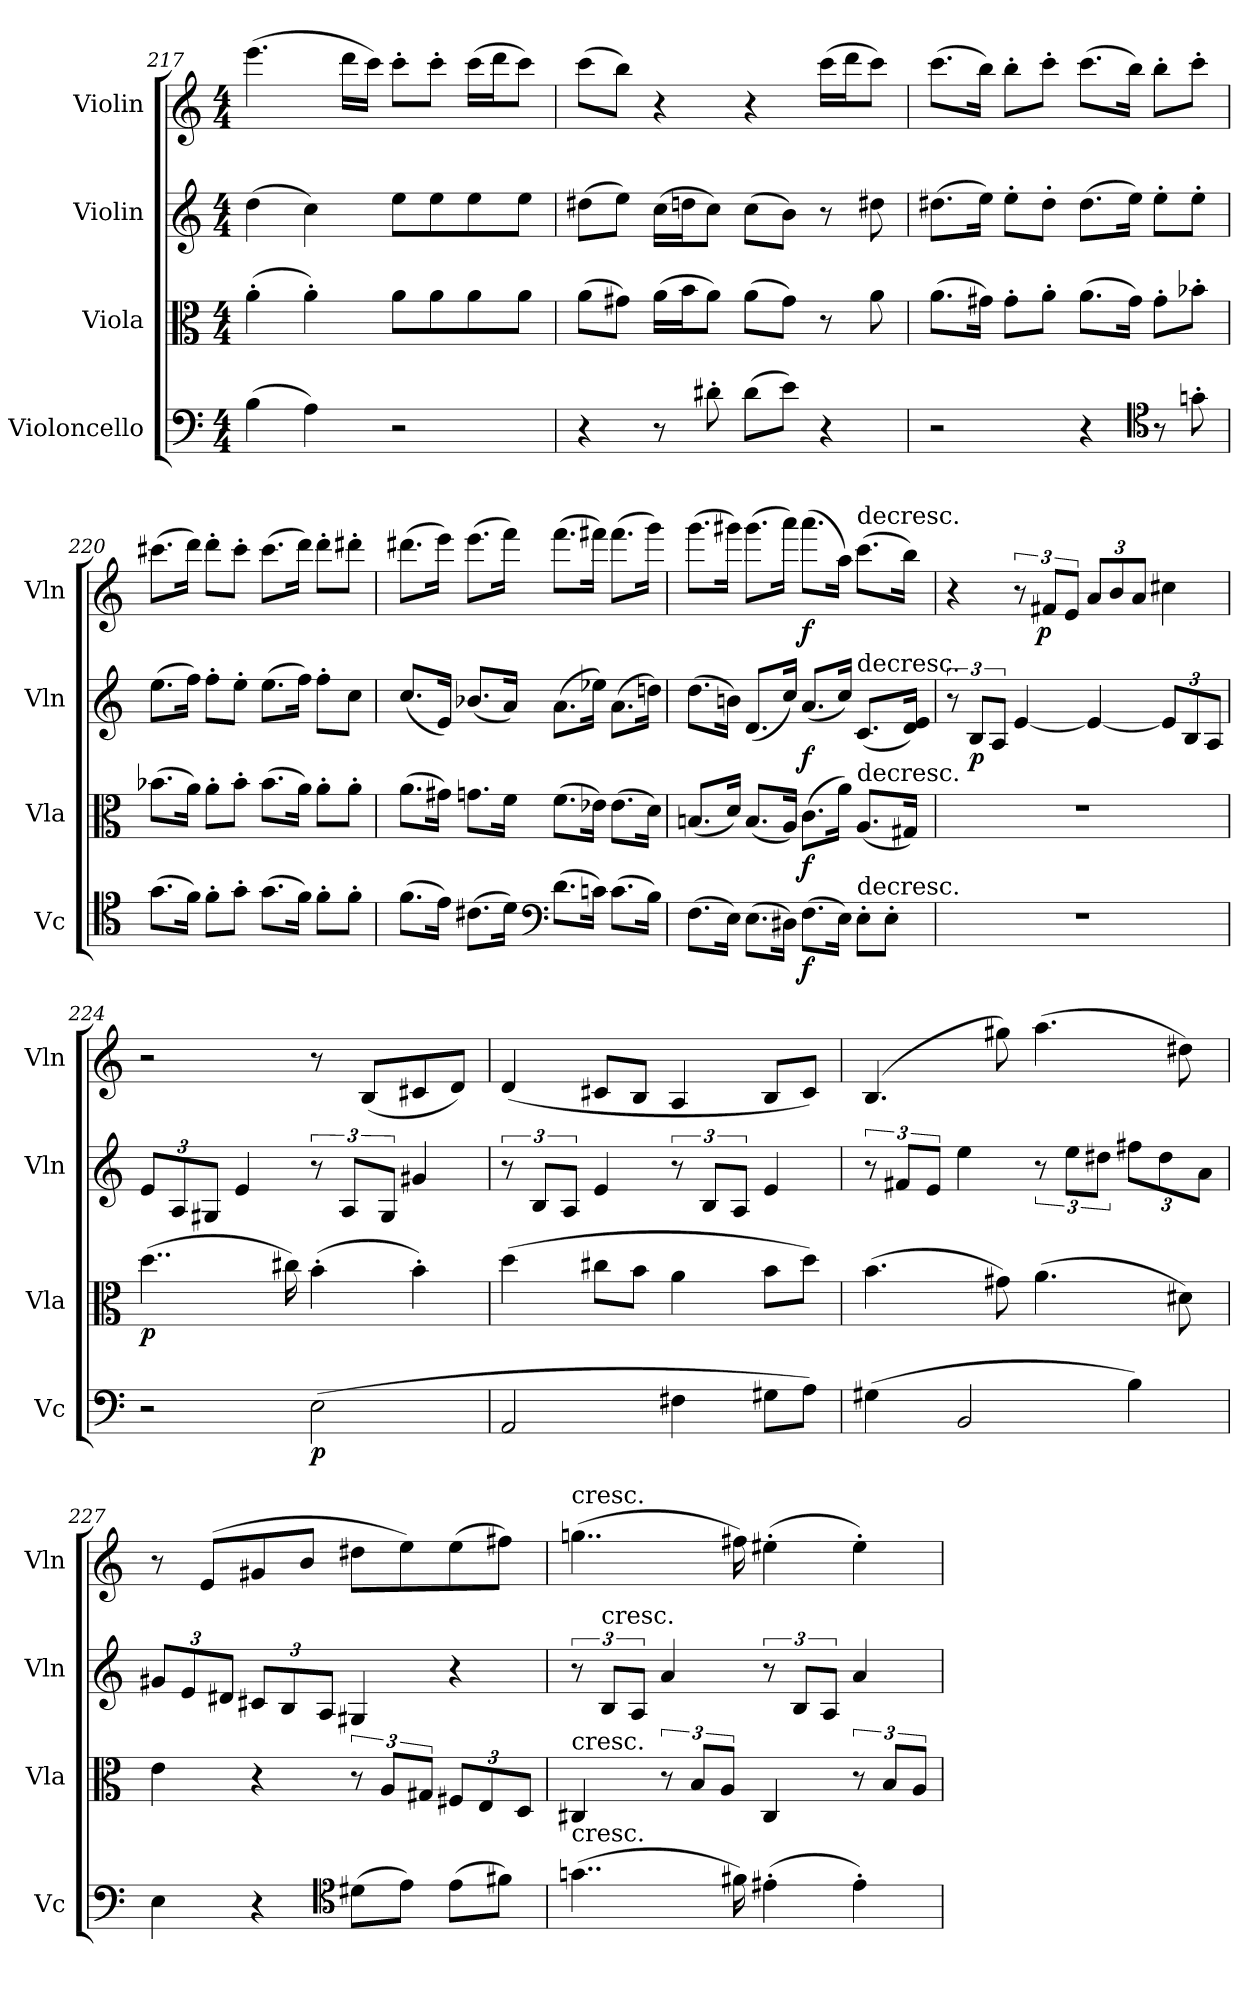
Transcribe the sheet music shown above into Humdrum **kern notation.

**kern	**dynam	**kern	**dynam	**kern	**dynam	**kern	**dynam
*part4	*part4	*part3	*part3	*part2	*part2	*part1	*part1
*staff4	*staff4	*staff3	*staff3	*staff2	*staff2	*staff1	*staff1
*I"Violoncello	*	*I"Viola	*	*I"Violin	*	*I"Violin	*
*I'Vc	*	*I'Vla	*	*I'Vln	*	*I'Vln	*
*clefF4	*	*clefC3	*	*clefG2	*	*clefG2	*
*k[]	*	*k[]	*	*k[]	*	*k[]	*
*M4/4	*	*M4/4	*	*M4/4	*	*M4/4	*
=217	=217	=217	=217	=217	=217	=217	=217
(4B\	.	(4a'\	.	(4dd\	.	(4.eee\	.
4A\)	.	4a'\)	.	4cc\)	.	.	.
.	.	.	.	.	.	16ddd\LL	.
.	.	.	.	.	.	16ccc\JJ)	.
2r	.	8a\L	.	8ee\L	.	8ccc'\L	.
.	.	8a\	.	8ee\	.	8ccc'\J	.
.	.	8a\	.	8ee\	.	(16ccc\LL	.
.	.	.	.	.	.	16ddd\J	.
.	.	8a\J	.	8ee\J	.	8ccc\J)	.
=218	=218	=218	=218	=218	=218	=218	=218
4r	.	(8a\L	.	(8dd#X\L	.	(8ccc\L	.
.	.	8g#X\J)	.	8ee\J)	.	8bb\J)	.
8r	.	(16a\LL	.	(16cc\LL	.	4r	.
.	.	16b\J	.	16ddn\J	.	.	.
8d#X'\	.	8a\J)	.	8cc\J)	.	.	.
(8d#\L	.	(8a\L	.	(8cc\L	.	4r	.
8e\J)	.	8g#\J)	.	8b\J)	.	.	.
4r	.	8r	.	8r	.	(16ccc\LL	.
.	.	.	.	.	.	16ddd\J	.
.	.	8a\	.	8dd#X\	.	8ccc\J)	.
=219	=219	=219	=219	=219	=219	=219	=219
2r	.	(8.a\L	.	(8.dd#X\L	.	(8.ccc\L	.
.	.	16g#X\Jk)	.	16ee\Jk)	.	16bb\Jk)	.
.	.	8g#'\L	.	8ee'\L	.	8bb'\L	.
.	.	8a'\J	.	8dd#'\J	.	8ccc'\J	.
4r	.	(8.a\L	.	(8.dd#\L	.	(8.ccc\L	.
.	.	16g#\Jk)	.	16ee\Jk)	.	16bb\Jk)	.
*clefC4	*	*	*	*	*	*	*
8r	.	8g#'\L	.	8ee'\L	.	8bb'\L	.
8gn'\	.	8b-X'\J	.	8ee'\J	.	8ccc'\J	.
=220	=220	=220	=220	=220	=220	=220	=220
(8.g\L	.	(8.b-X\L	.	(8.ee\L	.	(8.ccc#X\L	.
16f\Jk)	.	16a\Jk)	.	16ff\Jk)	.	16ddd\Jk)	.
8f'\L	.	8a'\L	.	8ff'\L	.	8ddd'\L	.
8g'\J	.	8b-'\J	.	8ee'\J	.	8ccc#'\J	.
(8.g\L	.	(8.b-\L	.	(8.ee\L	.	(8.ccc#\L	.
16f\Jk)	.	16a\Jk)	.	16ff\Jk)	.	16ddd\Jk)	.
8f'\L	.	8a'\L	.	8ff'\L	.	8ddd'\L	.
8f'\J	.	8a'\J	.	8cc\J	.	8ddd#X'\J	.
=221	=221	=221	=221	=221	=221	=221	=221
(8.f\L	.	(8.a\L	.	(8.cc/L	.	(8.ddd#X\L	.
16e\Jk)	.	16g#X\Jk)	.	16e/Jk)	.	16eee\Jk)	.
(8.c#X\L	.	8.gn\L	.	(8.b-X/L	.	(8.eee\L	.
16d\Jk)	.	16f\Jk	.	16a/Jk)	.	16fff\Jk)	.
*clefF4	*	*	*	*	*	*	*
(8.d\L	.	(8.f\L	.	(8.a\L	.	(8.fff\L	.
16cn\Jk)	.	16e-X\Jk)	.	16ee-X\Jk)	.	16fff#X\Jk)	.
(8.c\L	.	(8.e-\L	.	(8.a\L	.	(8.fff#\L	.
16B\Jk)	.	16d\Jk)	.	16ddn\Jk)	.	16ggg\Jk)	.
=222	=222	=222	=222	=222	=222	=222	=222
(8.F\L	.	(8.Bn/L	.	(8.dd\L	.	(8.ggg\L	.
16E\Jk)	.	16d/Jk)	.	16bn\Jk)	.	16ggg#X\Jk)	.
(8.E\L	.	(8.B/L	.	(8.d/L	.	(8.ggg#\L	.
16D#X\Jk)	.	16A/Jk)	.	16cc/Jk)	.	16aaa\Jk)	.
(8.F\L	f	(8.c\L	f	(8.a/L	f	(8.aaa\L	f
16E\Jk)	.	16a\Jk)	.	16cc/Jk)	.	16aa\Jk)	.
!	!	!	!	!	!	!LO:TX:t=decresc.	!
!	!	!	!	!LO:TX:t=decresc.	!	!	!
!	!	!LO:TX:t=decresc.	!	!	!	!	!
!LO:TX:t=decresc.	!	!	!	!	!	!	!
8E'\L	.	(8.A/L	.	(8.c/L	.	(8.ccc\L	.
8E'\J	.	.	.	.	.	.	.
.	.	16G#X/Jk)	.	16d/ 16e/Jk)	.	16bb\Jk)	.
=223	=223	=223	=223	=223	=223	=223	=223
1r	.	1r	.	12r	.	4r	.
.	.	.	.	12B/L	p	.	.
.	.	.	.	12A/J	.	.	.
.	.	.	.	[4e/	.	12r	.
.	.	.	.	.	.	12f#X/L	p
.	.	.	.	.	.	12e/J	.
.	.	.	.	4e/_	.	12a/L	.
.	.	.	.	.	.	12b/	.
.	.	.	.	.	.	12a/J	.
.	.	.	.	12e/L]	.	4cc#X\	.
.	.	.	.	12B/	.	.	.
.	.	.	.	12A/J	.	.	.
=224	=224	=224	=224	=224	=224	=224	=224
2r	.	(4..dd\	p	12e/L	.	2r	.
.	.	.	.	12A/	.	.	.
.	.	.	.	12G#X/J	.	.	.
.	.	.	.	4e/	.	.	.
.	.	16cc#X\)	.	.	.	.	.
(2E\	p	(4b'\	.	12r	.	8r	.
.	.	.	.	12A/L	.	.	.
.	.	.	.	.	.	(8B/L	.
.	.	.	.	12G#/J	.	.	.
.	.	4b'\)	.	4g#X/	.	8c#X/	.
.	.	.	.	.	.	8d/J)	.
=225	=225	=225	=225	=225	=225	=225	=225
2AA/	.	(4dd\	.	12r	.	(4d/	.
.	.	.	.	12B/L	.	.	.
.	.	.	.	12A/J	.	.	.
.	.	8cc#X\L	.	4e/	.	8c#X/L	.
.	.	8b\J	.	.	.	8B/J	.
4F#X\	.	4a\	.	12r	.	4A/	.
.	.	.	.	12B/L	.	.	.
.	.	.	.	12A/J	.	.	.
8G#X\L	.	8b\L	.	4e/	.	8B/L	.
8A\J)	.	8dd\J)	.	.	.	8c#/J)	.
=226	=226	=226	=226	=226	=226	=226	=226
(4G#X\	.	(4.b\	.	12r	.	(4.B/	.
.	.	.	.	12f#X/L	.	.	.
.	.	.	.	12e/J	.	.	.
2BB/	.	.	.	4ee\	.	.	.
.	.	8g#X\)	.	.	.	8gg#X\)	.
.	.	(4.a\	.	12r	.	(4.aa\	.
.	.	.	.	12ee\L	.	.	.
.	.	.	.	12dd#X\J	.	.	.
4B\)	.	.	.	12ff#X\L	.	.	.
.	.	.	.	12dd#\	.	.	.
.	.	8d#X\)	.	.	.	8dd#X\)	.
.	.	.	.	12a\J	.	.	.
=227	=227	=227	=227	=227	=227	=227	=227
4E\	.	4e\	.	12g#X/L	.	8r	.
.	.	.	.	12e/	.	.	.
.	.	.	.	.	.	(8e/L	.
.	.	.	.	12d#X/J	.	.	.
4r	.	4r	.	12c#X/L	.	8g#X/	.
.	.	.	.	12B/	.	.	.
.	.	.	.	.	.	8b/J	.
.	.	.	.	12A/J	.	.	.
*clefC4	*	*	*	*	*	*	*
(8d#X\L	.	12r	.	4G#X/	.	8dd#X\L	.
.	.	12A/L	.	.	.	.	.
8e\J)	.	.	.	.	.	8ee\)	.
.	.	12G#X/J	.	.	.	.	.
(8e\L	.	12F#X/L	.	4r	.	(8ee\	.
.	.	12E/	.	.	.	.	.
8f#X\J)	.	.	.	.	.	8ff#X\J)	.
.	.	12D/J	.	.	.	.	.
=228	=228	=228	=228	=228	=228	=228	=228
!	!	!	!	!	!	!LO:TX:t=cresc.	!
!	!	!LO:TX:t=cresc.	!	!	!	!	!
!LO:TX:t=cresc.	!	!	!	!	!	!	!
(4..gn\	.	4C#X/	.	12r	.	(4..ggn\	.
!	!	!	!	!LO:TX:t=cresc.	!	!	!
.	.	.	.	12B/L	.	.	.
.	.	.	.	12A/J	.	.	.
.	.	12r	.	4a/	.	.	.
.	.	12B/L	.	.	.	.	.
.	.	12A/J	.	.	.	.	.
16f#X\)	.	.	.	.	.	16ff#X\)	.
(4e#X'\	.	4C#/	.	12r	.	(4ee#X'\	.
.	.	.	.	12B/L	.	.	.
.	.	.	.	12A/J	.	.	.
4e#'\)	.	12r	.	4a/	.	4ee#'\)	.
.	.	12B/L	.	.	.	.	.
.	.	12A/J	.	.	.	.	.
=	=	=	=	=	=	=	=
*-	*-	*-	*-	*-	*-	*-	*-
